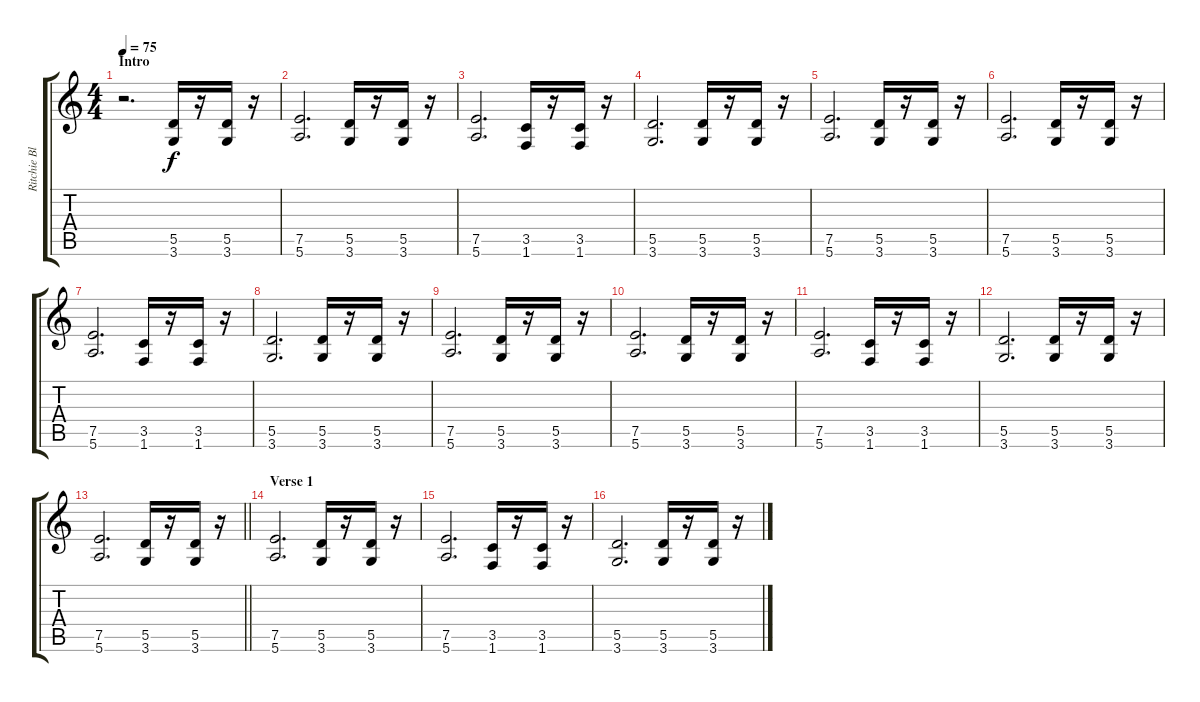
\track ("Ritchie Blackmore" "Ritchie Bl") {instrument overdrivenguitar}
\staff {score tabs}
\tuning (E4 B3 G3 D3 A2 E2) {hide}
\ts (4 4)
\section ("" "Intro")
\tempo 75
\clef g2
\ks c
r.2{d dy f instrument overdrivenguitar} (5.5 3.6).16 r.16 (5.5 3.6).16 r.16 |
(7.5 5.6).2{d} (5.5 3.6).16 r.16 (5.5 3.6).16 r.16 |
(7.5 5.6).2{d} (3.5 1.6).16 r.16 (3.5 1.6).16 r.16 |
(5.5 3.6).2{d} (5.5 3.6).16 r.16 (5.5 3.6).16 r.16 |
(7.5 5.6).2{d} (5.5 3.6).16 r.16 (5.5 3.6).16 r.16 |
(7.5 5.6).2{d} (5.5 3.6).16 r.16 (5.5 3.6).16 r.16 |
(7.5 5.6).2{d} (3.5 1.6).16 r.16 (3.5 1.6).16 r.16 |
(5.5 3.6).2{d} (5.5 3.6).16 r.16 (5.5 3.6).16 r.16 |
(7.5 5.6).2{d} (5.5 3.6).16 r.16 (5.5 3.6).16 r.16 |
(7.5 5.6).2{d} (5.5 3.6).16 r.16 (5.5 3.6).16 r.16 |
(7.5 5.6).2{d} (3.5 1.6).16 r.16 (3.5 1.6).16 r.16 |
(5.5 3.6).2{d} (5.5 3.6).16 r.16 (5.5 3.6).16 r.16 |
\barLineRight lightlight
(7.5 5.6).2{d} (5.5 3.6).16 r.16 (5.5 3.6).16 r.16 |
\section ("" "Verse 1")
(7.5 5.6).2{d} (5.5 3.6).16 r.16 (5.5 3.6).16 r.16 |
(7.5 5.6).2{d} (3.5 1.6).16 r.16 (3.5 1.6).16 r.16 |
(5.5 3.6).2{d} (5.5 3.6).16 r.16 (5.5 3.6).16 r.16
